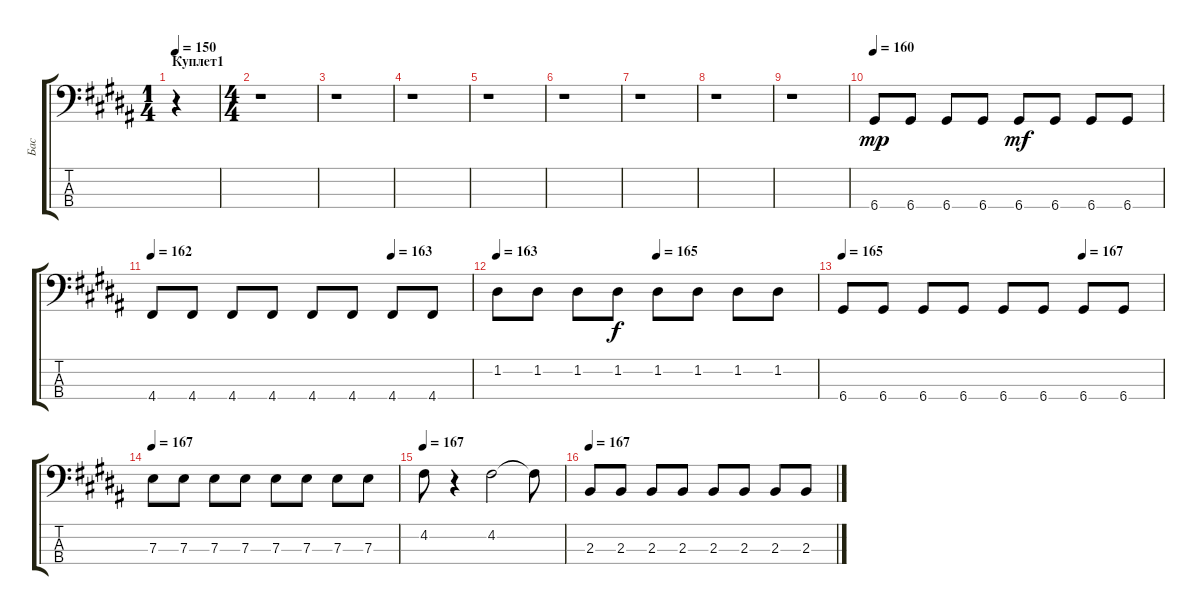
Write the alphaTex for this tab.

\track ("Бас" "Бас") {instrument electricbassfinger}
\staff {score tabs}
\tuning (G2 D2 A1 D1) {hide}
\ts (1 4)
\section ("" "Куплет1")
\tempo 150
\clef f4
\ks b
r.4{dy mp instrument electricbassfinger} |
\ts (4 4)
r.1 |
r.1 |
r.1 |
r.1 |
r.1 |
r.1 |
r.1 |
r.1 |
\tempo 160
6.4.8 6.4.8 6.4.8 6.4.8 6.4.8{dy mf} 6.4.8 6.4.8 6.4.8 |
\tempo 162
\tempo (163 0.75)
4.4.8 4.4.8 4.4.8 4.4.8 4.4.8 4.4.8 4.4.8 4.4.8 |
\tempo 163
\tempo (165 0.5)
1.2.8 1.2.8 1.2.8 1.2.8{dy f} 1.2.8 1.2.8 1.2.8 1.2.8 |
\tempo 165
\tempo (167 0.75)
6.4.8 6.4.8 6.4.8 6.4.8 6.4.8 6.4.8 6.4.8 6.4.8 |
\tempo 167
7.3.8 7.3.8 7.3.8 7.3.8 7.3.8 7.3.8 7.3.8 7.3.8 |
\tempo 167
4.2.8 r.4 4.2.2 4.2{t}.8 |
\tempo 167
2.3.8 2.3.8 2.3.8 2.3.8 2.3.8 2.3.8 2.3.8 2.3.8
